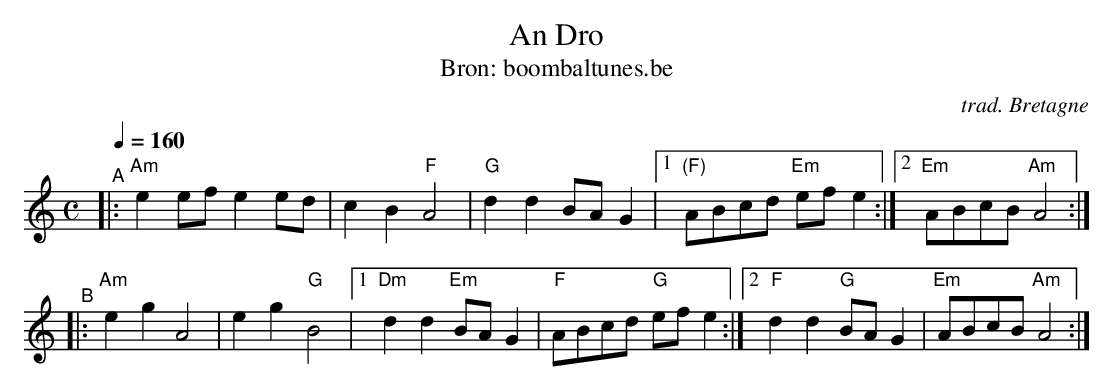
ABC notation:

X:1
T: An Dro
T: Bron: boombaltunes.be
O: trad. Bretagne
Q: 1/4=160
M: C
L: 1/8
K: Am
"^A"|:\
"Am"e2ef e2ed | c2B2 "F"A4 | "G"d2d2 BAG2 |\
[1 "(F)"ABcd "Em"efe2 :|2 "Em"ABcB "Am"A4 :|
"^B"|:\
"Am"e2g2 A4 | e2g2 "G"B4 |\
[1 "Dm"d2d2 "Em"BAG2 | "F"ABcd "G"efe2 :|\
[2 "F"d2d2 "G"BAG2 | "Em"ABcB "Am"A4 :|
